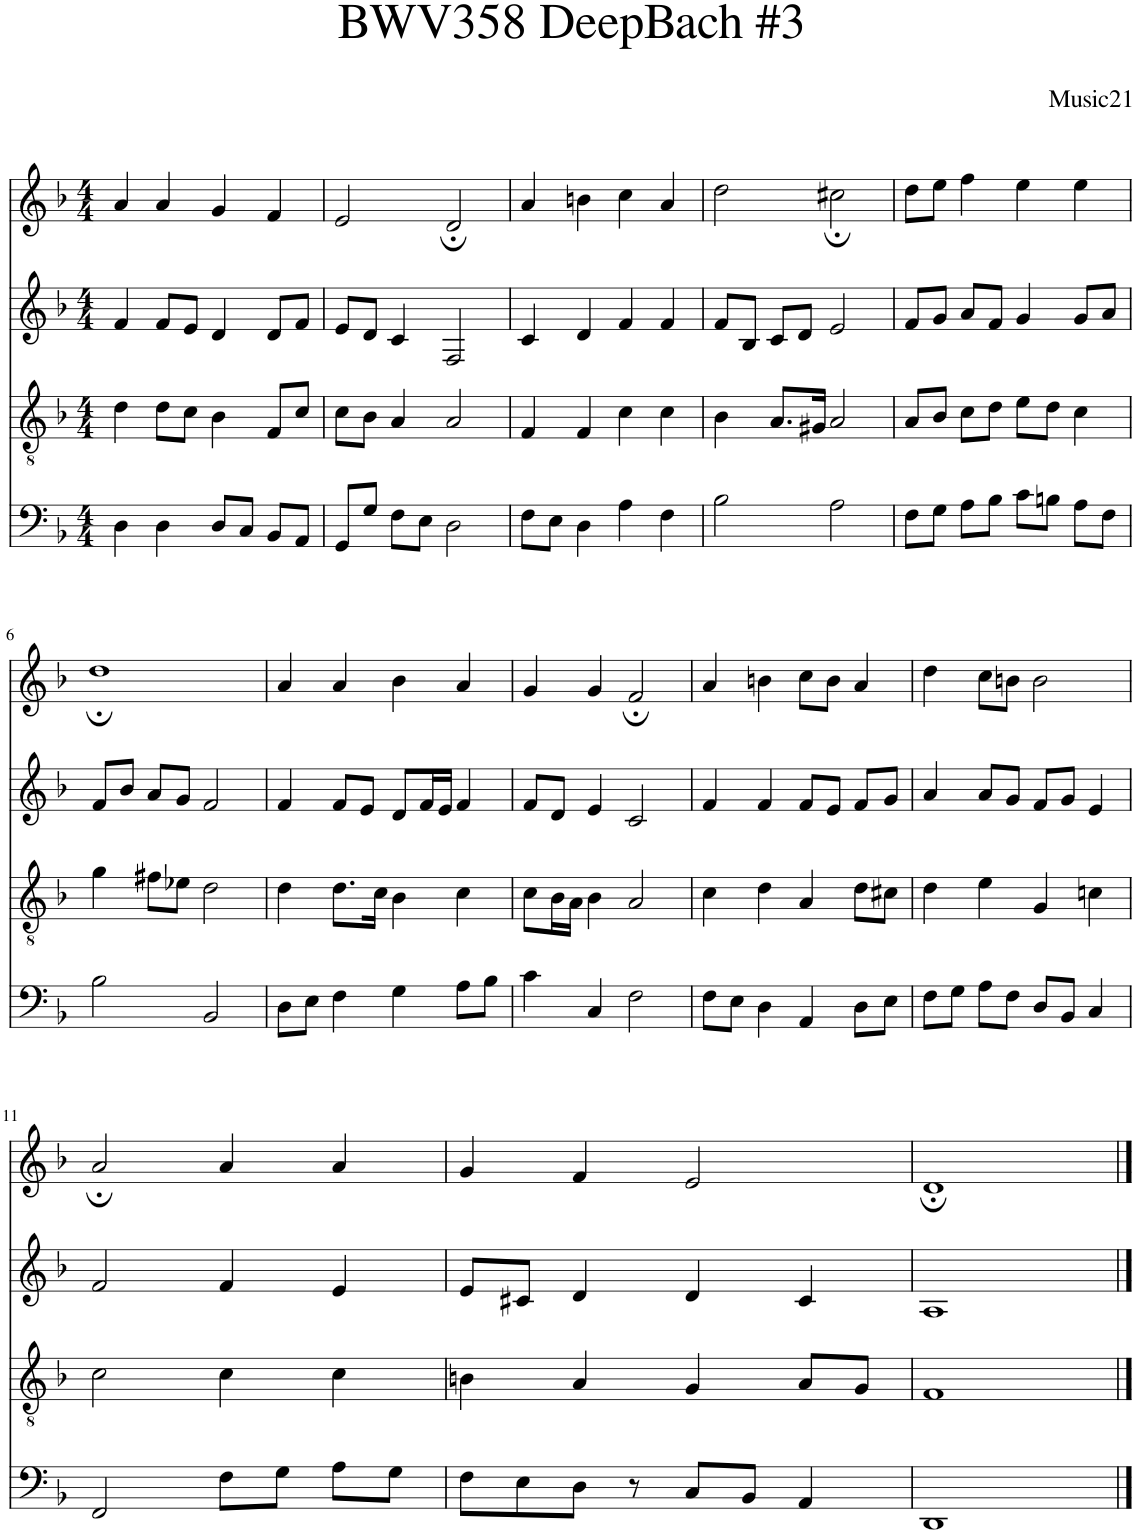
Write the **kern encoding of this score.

**kern	**kern	**kern	**kern
*part4	*part3	*part2	*part1
*staff4	*staff3	*staff2	*staff1
*I"Piano	*I"Piano	*I"Piano	*I"Piano
*I'Pno	*I'Pno	*I'Pno	*I'Pno
*clefF4	*clefGv2	*clefG2	*clefG2
*k[b-]	*k[b-]	*k[b-]	*k[b-]
*M4/4	*M4/4	*M4/4	*M4/4
=1	=1	=1	=1
4D\	4d\	4f/	4a/
4D\	8d\L	8f/L	4a/
.	8c\J	8e/J	.
8D/L	4B-\	4d/	4g/
8C/J	.	.	.
8BB-/L	8F/L	8d/L	4f/
8AA/J	8c/J	8f/J	.
=2	=2	=2	=2
8GG/L	8c\L	8e/L	2e/
8G/J	8B-\J	8d/J	.
8F\L	4A/	4c/	.
8E\J	.	.	.
2D\	2A/	2F/	2d;/
=3	=3	=3	=3
8F\L	4F/	4c/	4a/
8E\J	.	.	.
4D\	4F/	4d/	4bn\
4A\	4c\	4f/	4cc\
4F\	4c\	4f/	4a/
=4	=4	=4	=4
2B-\	4B-\	8f/L	2dd\
.	.	8B-/J	.
.	8.A/L	8c/L	.
.	.	8d/J	.
.	16G#X/Jk	.	.
2A\	2A/	2e/	2cc#X;\
=5	=5	=5	=5
8F\L	8A/L	8f/L	8dd\L
8G\J	8B-/J	8g/J	8ee\J
8A\L	8c\L	8a/L	4ff\
8B-\J	8d\J	8f/J	.
8c\L	8e\L	4g/	4ee\
8Bn\J	8d\J	.	.
8A\L	4c\	8g/L	4ee\
8F\J	.	8a/J	.
!!LO:LB:g=z
=6	=6	=6	=6
2B-\	4g\	8f/L	1dd;
.	.	8b-/J	.
.	8f#X\L	8a/L	.
.	8e-X\J	8g/J	.
2BB-/	2d\	2f/	.
=7	=7	=7	=7
8D\L	4d\	4f/	4a/
8E\J	.	.	.
4F\	8.d\L	8f/L	4a/
.	.	8e/J	.
.	16c\Jk	.	.
4G\	4B-\	8d/L	4b-\
.	.	16f/L	.
.	.	16e/JJ	.
8A\L	4c\	4f/	4a/
8B-\J	.	.	.
=8	=8	=8	=8
4c\	8c\L	8f/L	4g/
.	16B-\L	8d/J	.
.	16A\JJ	.	.
4C/	4B-\	4e/	4g/
2F\	2A/	2c/	2f;/
=9	=9	=9	=9
8F\L	4c\	4f/	4a/
8E\J	.	.	.
4D\	4d\	4f/	4bn\
4AA/	4A/	8f/L	8cc\L
.	.	8e/J	8b\J
8D\L	8d\L	8f/L	4a/
8E\J	8c#X\J	8g/J	.
=10	=10	=10	=10
8F\L	4d\	4a/	4dd\
8G\J	.	.	.
8A\L	4e\	8a/L	8cc\L
8F\J	.	8g/J	8bn\J
8D/L	4G/	8f/L	2b\
8BB-/J	.	8g/J	.
4C/	4cn\	4e/	.
!!LO:LB:g=z
=11	=11	=11	=11
2FF/	2c\	2f/	2a;/
8F\L	4c\	4f/	4a/
8G\J	.	.	.
8A\L	4c\	4e/	4a/
8G\J	.	.	.
=12	=12	=12	=12
8F\L	4Bn\	8e/L	4g/
8E\	.	8c#X/J	.
8D\J	4A/	4d/	4f/
8r	.	.	.
8C/L	4G/	4d/	2e/
8BB-/J	.	.	.
4AA/	8A/L	4c#/	.
.	8G/J	.	.
=13	=13	=13	=13
1DD	1F	1A	1d;
==	==	==	==
*-	*-	*-	*-
